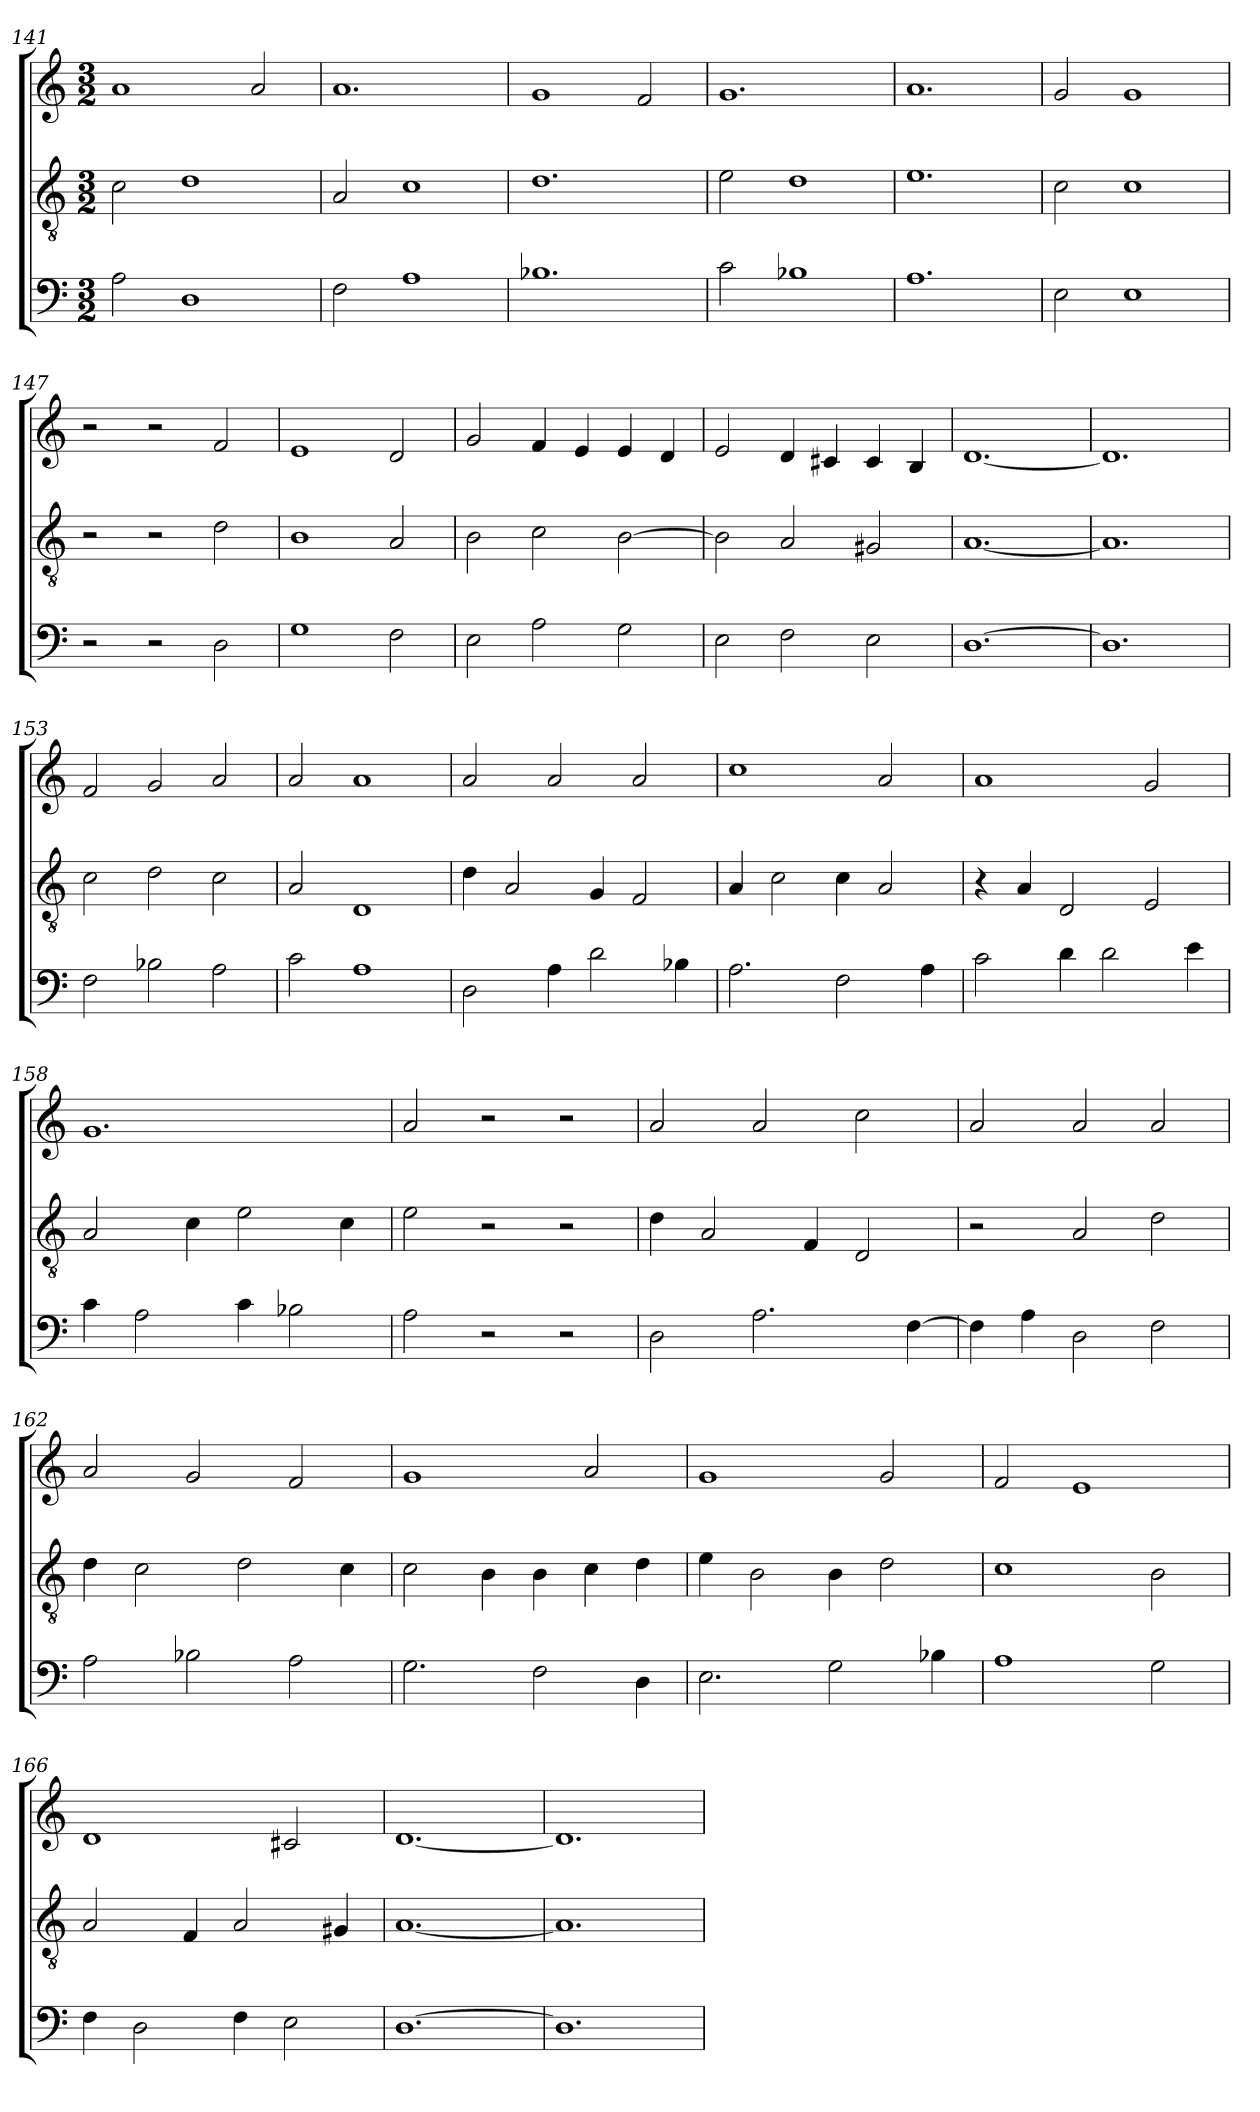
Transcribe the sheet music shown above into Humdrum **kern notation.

**kern	**kern	**kern
*part3	*part2	*part1
*staff3	*staff2	*staff1
*clefF4	*clefGv2	*clefG2
*k[]	*k[]	*k[]
*M3/2	*M3/2	*M3/2
=141	=141	=141
2A	2c	1a
1D	1d	.
.	.	2a
=142	=142	=142
2F	2A	1.a
1A	1c	.
=143	=143	=143
1.B-X	1.d	1g
.	.	2f
=144	=144	=144
2c	2e	1.g
1B-X	1d	.
=145	=145	=145
1.A	1.e	1.a
=146	=146	=146
2E	2c	2g
1E	1c	1g
=147	=147	=147
2r	2r	2r
2r	2r	2r
2D	2d	2f
=148	=148	=148
1G	1B	1e
2F	2A	2d
=149	=149	=149
2E	2B	2g
2A	2c	4f
.	.	4e
2G	[2B	4e
.	.	4d
=150	=150	=150
2E	2B]	2e
2F	2A	4d
.	.	4c#X
2E	2G#X	4c#
.	.	4B
=151	=151	=151
[1.D	[1.A	[1.d
=152	=152	=152
1.D]	1.A]	1.d]
=153	=153	=153
2F	2c	2f
2B-X	2d	2g
2A	2c	2a
=154	=154	=154
2c	2A	2a
1A	1D	1a
=155	=155	=155
2D	4d	2a
.	2A	.
4A	.	2a
2d	4G	.
.	2F	2a
4B-X	.	.
=156	=156	=156
2.A	4A	1cc
.	2c	.
2F	4c	.
.	2A	2a
4A	.	.
=157	=157	=157
2c	4r	1a
.	4A	.
4d	2D	.
2d	.	.
.	2E	2g
4e	.	.
=158	=158	=158
4c	2A	1.g
2A	.	.
.	4c	.
4c	2e	.
2B-X	.	.
.	4c	.
=159	=159	=159
2A	2e	2a
2r	2r	2r
2r	2r	2r
=160	=160	=160
2D	4d	2a
.	2A	.
2.A	.	2a
.	4F	.
.	2D	2cc
[4F	.	.
=161	=161	=161
4F]	2r	2a
4A	.	.
2D	2A	2a
2F	2d	2a
=162	=162	=162
2A	4d	2a
.	2c	.
2B-X	.	2g
.	2d	.
2A	.	2f
.	4c	.
=163	=163	=163
2.G	2c	1g
.	4B	.
2F	4B	.
.	4c	2a
4D	4d	.
=164	=164	=164
2.E	4e	1g
.	2B	.
2G	4B	.
.	2d	2g
4B-X	.	.
=165	=165	=165
1A	1c	2f
.	.	1e
2G	2B	.
=166	=166	=166
4F	2A	1d
2D	.	.
.	4F	.
4F	2A	.
2E	.	2c#X
.	4G#X	.
=167	=167	=167
[1.D	[1.A	[1.d
=168	=168	=168
1.D]	1.A]	1.d]
=	=	=
*-	*-	*-
